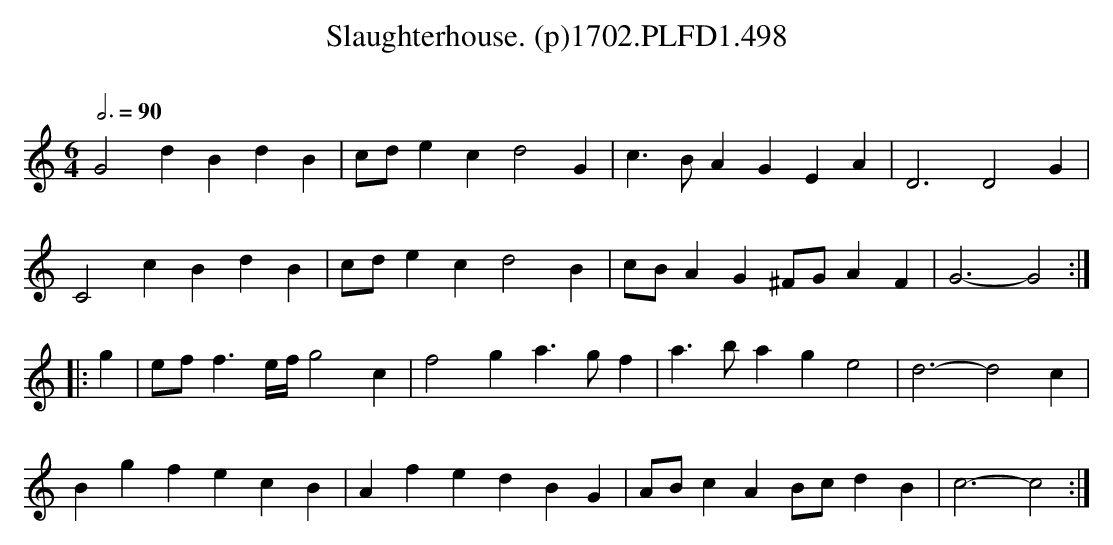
X:1
T:Slaughterhouse. (p)1702.PLFD1.498
M:6/4
L:1/4
Q:3/4=90
O:
K:C
G2dBdB|c/d/ecd2G|c>BAGEA|D3D2G|
C2cBdB|c/d/ecd2B|c/B/AG^F/G/AF|G3-G2:|
|:g|e/f/f>e/2f/4g2c|f2ga>gf|a>bage2|d3-d2c|
BgfecB|AfedBG|A/B/cAB/c/dB|c3-c2:|
